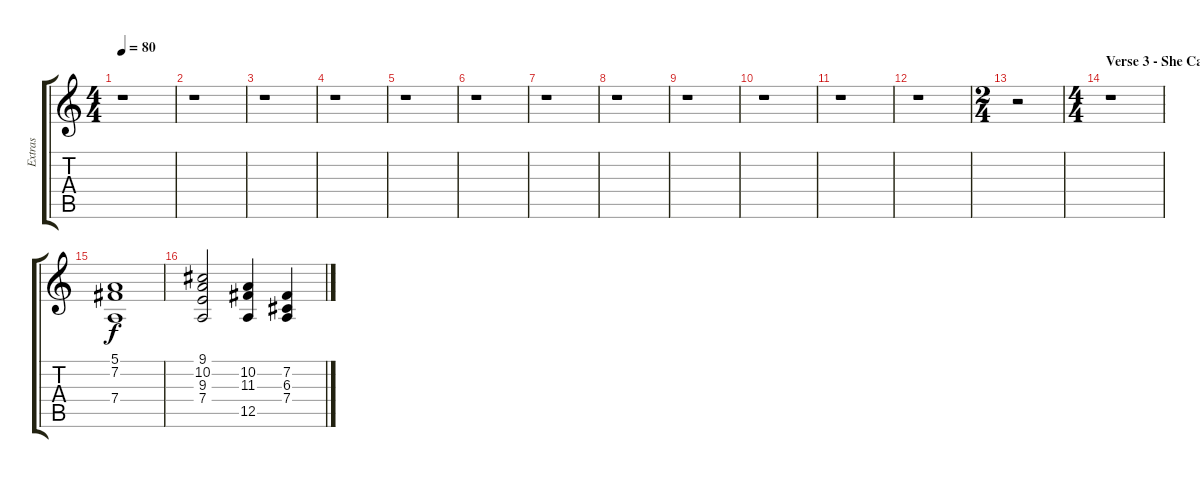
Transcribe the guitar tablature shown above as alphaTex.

\track ("Extras" "Extras") {instrument drawbarorgan}
\staff {score tabs}
\tuning (E4 B3 G3 D3 A2 E2) {hide}
\ts (4 4)
\tempo 80
\clef g2
\ks c
r.1{dy f} |
r.1 |
r.1 |
r.1 |
r.1 |
r.1 |
r.1 |
r.1 |
r.1 |
r.1 |
r.1 |
r.1 |
\ts (2 4)
r.2 |
\ts (4 4)
\section ("" "Verse 3 - She Came in Through The Bathroom Window")
r.1 |
(5.1 7.2 7.4).1 |
(9.1 10.2 9.3 7.4).2 (10.2 11.3 12.5).4 (7.2 6.3 7.4).4
